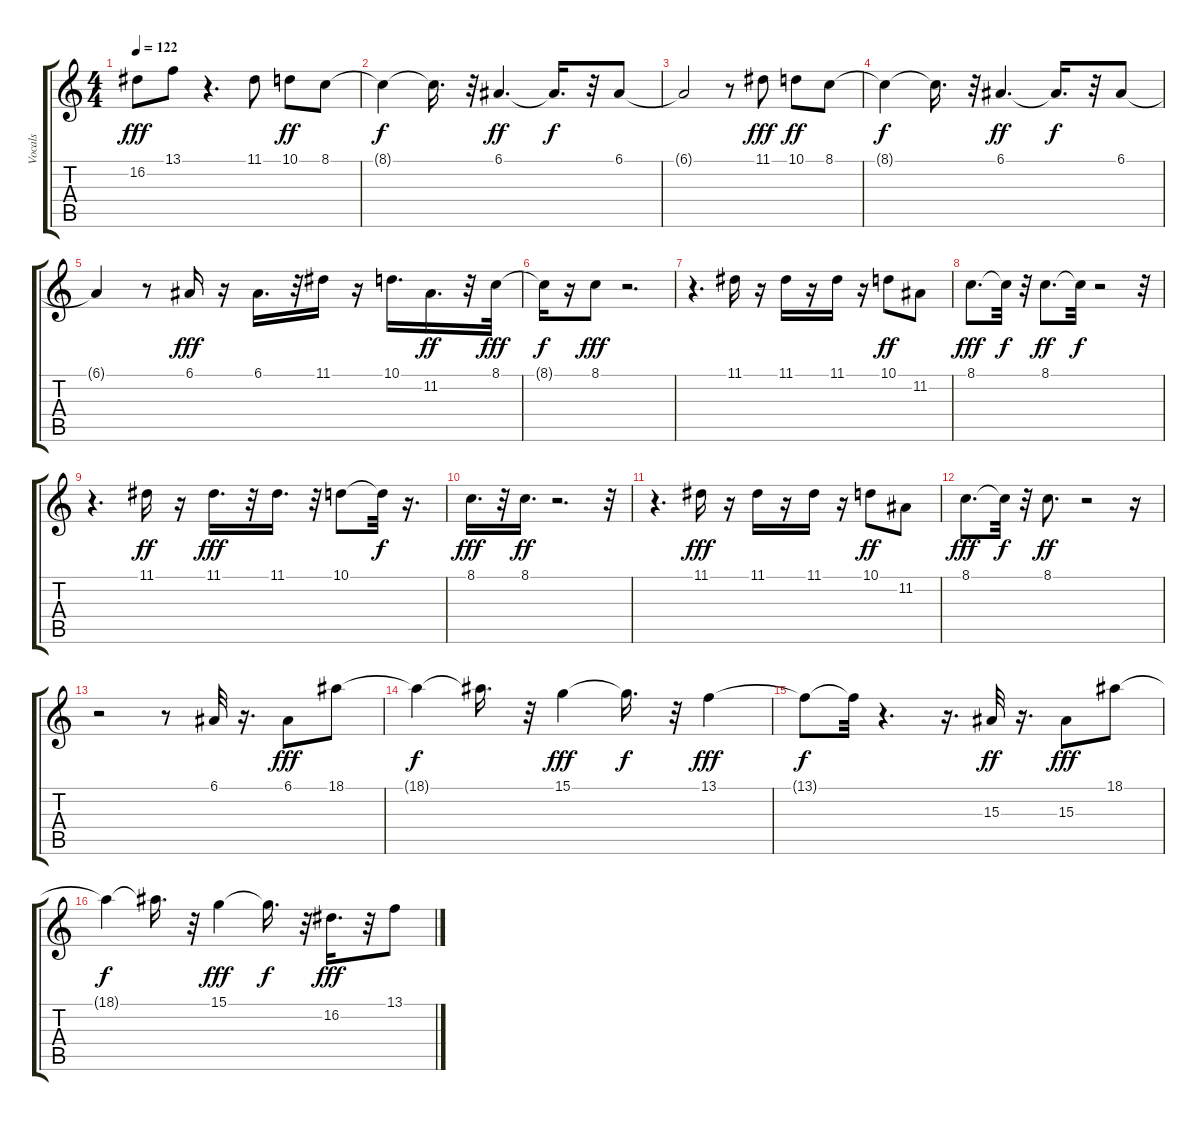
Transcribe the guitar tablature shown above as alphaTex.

\track ("Vocals" "Vocals") {instrument flute}
\staff {score tabs}
\tuning (E4 B3 G3 D3 A2 E2) {hide}
\ts (4 4)
\tempo 122
\clef g2
\ks c
16.2.8{dy fff} 13.1.8 r.4{d} 11.1.8 10.1.8{dy ff} 8.1.8 |
8.1{t}.4{dy f} 8.1{t}.16{d} r.32 6.1.4{d dy ff} 6.1{t}.16{d dy f} r.32 6.1.8 |
6.1{t}.2 r.8 11.1.8{dy fff} 10.1.8{dy ff} 8.1.8 |
8.1{t}.4{dy f} 8.1{t}.16{d} r.32 6.1.4{d dy ff} 6.1{t}.16{d dy f} r.32 6.1.8 |
6.1{t}.4 r.8 6.1.16{dy fff} r.16 6.1.16{d} r.32 11.1.16 r.16 10.1.16{d} 11.2.16{d dy ff} r.32 8.1.32{dy fff} |
8.1{t}.16{dy f} r.16 8.1.8{dy fff} r.2{d} |
r.4{d} 11.1.16 r.16 11.1.16 r.16 11.1.16 r.16 10.1.8{dy ff} 11.2.8 |
8.1.8{d dy fff} 8.1{t}.32{dy f} r.32 8.1.8{d dy ff} 8.1{t}.32{dy f} r.2 r.32 |
r.4{d} 11.1.16{dy ff} r.16 11.1.16{d dy fff} r.32 11.1.16{d} r.32 10.1.8 10.1{t}.32{dy f} r.16{d} |
8.1.16{d dy fff} r.32 8.1.16{d dy ff} r.2{d} r.32 |
r.4{d} 11.1.16{dy fff} r.16 11.1.16 r.16 11.1.16 r.16 10.1.8{dy ff} 11.2.8 |
8.1.8{d dy fff} 8.1{t}.32{dy f} r.32 8.1.8{d dy ff} r.2 r.16 |
r.2 r.8 6.1.32 r.16{d} 6.1.8{dy fff} 18.1.8 |
18.1{t}.4{dy f} 18.1{t}.16{d} r.32 15.1.4{dy fff} 15.1{t}.16{d dy f} r.32 13.1.4{dy fff} |
13.1{t}.8{dy f} 13.1{t}.32 r.4{d} r.16{d} 15.3.32{dy ff} r.16{d} 15.3.8{dy fff} 18.1.8 |
18.1{t}.4{dy f} 18.1{t}.16{d} r.32 15.1.4{dy fff} 15.1{t}.16{d dy f} r.32 16.2.16{d dy fff} r.32 13.1.8
